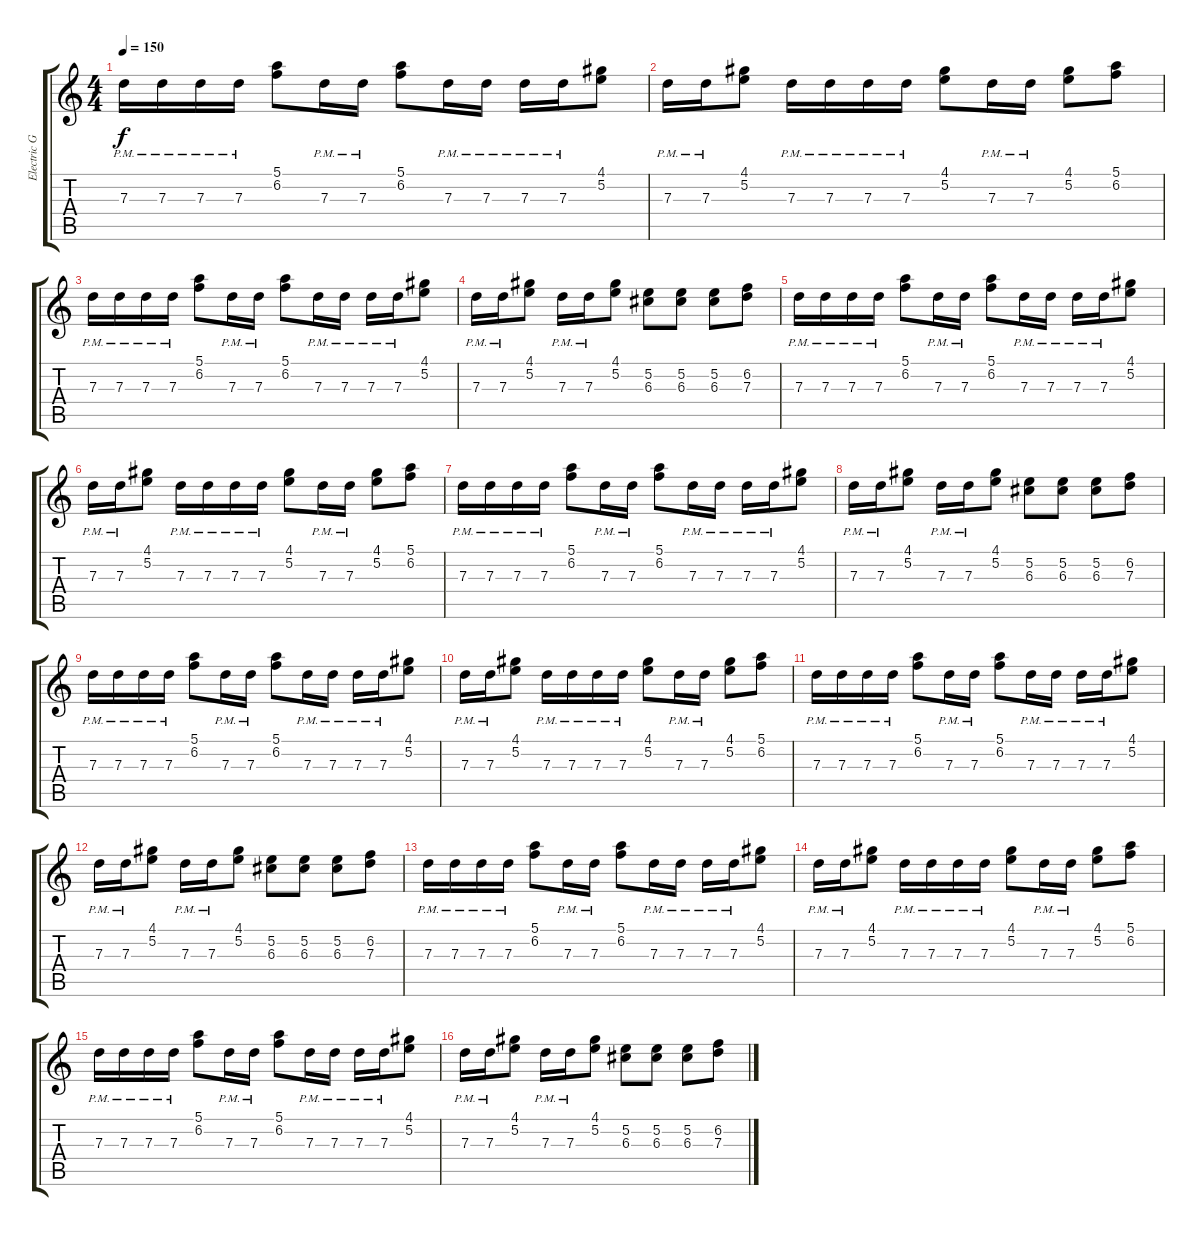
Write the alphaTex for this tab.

\track ("Electric Guitar" "Electric G") {instrument distortionguitar}
\staff {score tabs}
\tuning (E4 B3 G3 D3 A2 D2) {hide}
\ts (4 4)
\tempo 150
\clef g2
\ks c
7.3{pm}.16{dy f} 7.3{pm}.16 7.3{pm}.16 7.3{pm}.16 (5.1 6.2).8 7.3{pm}.16 7.3{pm}.16 (5.1 6.2).8 7.3{pm}.16 7.3{pm}.16 7.3{pm}.16 7.3{pm}.16 (4.1 5.2).8 |
7.3{pm}.16 7.3{pm}.16 (4.1 5.2).8 7.3{pm}.16 7.3{pm}.16 7.3{pm}.16 7.3{pm}.16 (4.1 5.2).8 7.3{pm}.16 7.3{pm}.16 (4.1 5.2).8 (5.1 6.2).8 |
7.3{pm}.16 7.3{pm}.16 7.3{pm}.16 7.3{pm}.16 (5.1 6.2).8 7.3{pm}.16 7.3{pm}.16 (5.1 6.2).8 7.3{pm}.16 7.3{pm}.16 7.3{pm}.16 7.3{pm}.16 (4.1 5.2).8 |
7.3{pm}.16 7.3{pm}.16 (4.1 5.2).8 7.3{pm}.16 7.3{pm}.16 (4.1 5.2).8 (5.2 6.3).8 (5.2 6.3).8 (5.2 6.3).8 (6.2 7.3).8 |
7.3{pm}.16 7.3{pm}.16 7.3{pm}.16 7.3{pm}.16 (5.1 6.2).8 7.3{pm}.16 7.3{pm}.16 (5.1 6.2).8 7.3{pm}.16 7.3{pm}.16 7.3{pm}.16 7.3{pm}.16 (4.1 5.2).8 |
7.3{pm}.16 7.3{pm}.16 (4.1 5.2).8 7.3{pm}.16 7.3{pm}.16 7.3{pm}.16 7.3{pm}.16 (4.1 5.2).8 7.3{pm}.16 7.3{pm}.16 (4.1 5.2).8 (5.1 6.2).8 |
7.3{pm}.16 7.3{pm}.16 7.3{pm}.16 7.3{pm}.16 (5.1 6.2).8 7.3{pm}.16 7.3{pm}.16 (5.1 6.2).8 7.3{pm}.16 7.3{pm}.16 7.3{pm}.16 7.3{pm}.16 (4.1 5.2).8 |
7.3{pm}.16 7.3{pm}.16 (4.1 5.2).8 7.3{pm}.16 7.3{pm}.16 (4.1 5.2).8 (5.2 6.3).8 (5.2 6.3).8 (5.2 6.3).8 (6.2 7.3).8 |
7.3{pm}.16 7.3{pm}.16 7.3{pm}.16 7.3{pm}.16 (5.1 6.2).8 7.3{pm}.16 7.3{pm}.16 (5.1 6.2).8 7.3{pm}.16 7.3{pm}.16 7.3{pm}.16 7.3{pm}.16 (4.1 5.2).8 |
7.3{pm}.16 7.3{pm}.16 (4.1 5.2).8 7.3{pm}.16 7.3{pm}.16 7.3{pm}.16 7.3{pm}.16 (4.1 5.2).8 7.3{pm}.16 7.3{pm}.16 (4.1 5.2).8 (5.1 6.2).8 |
7.3{pm}.16 7.3{pm}.16 7.3{pm}.16 7.3{pm}.16 (5.1 6.2).8 7.3{pm}.16 7.3{pm}.16 (5.1 6.2).8 7.3{pm}.16 7.3{pm}.16 7.3{pm}.16 7.3{pm}.16 (4.1 5.2).8 |
7.3{pm}.16 7.3{pm}.16 (4.1 5.2).8 7.3{pm}.16 7.3{pm}.16 (4.1 5.2).8 (5.2 6.3).8 (5.2 6.3).8 (5.2 6.3).8 (6.2 7.3).8 |
7.3{pm}.16 7.3{pm}.16 7.3{pm}.16 7.3{pm}.16 (5.1 6.2).8 7.3{pm}.16 7.3{pm}.16 (5.1 6.2).8 7.3{pm}.16 7.3{pm}.16 7.3{pm}.16 7.3{pm}.16 (4.1 5.2).8 |
7.3{pm}.16 7.3{pm}.16 (4.1 5.2).8 7.3{pm}.16 7.3{pm}.16 7.3{pm}.16 7.3{pm}.16 (4.1 5.2).8 7.3{pm}.16 7.3{pm}.16 (4.1 5.2).8 (5.1 6.2).8 |
7.3{pm}.16 7.3{pm}.16 7.3{pm}.16 7.3{pm}.16 (5.1 6.2).8 7.3{pm}.16 7.3{pm}.16 (5.1 6.2).8 7.3{pm}.16 7.3{pm}.16 7.3{pm}.16 7.3{pm}.16 (4.1 5.2).8 |
7.3{pm}.16 7.3{pm}.16 (4.1 5.2).8 7.3{pm}.16 7.3{pm}.16 (4.1 5.2).8 (5.2 6.3).8 (5.2 6.3).8 (5.2 6.3).8 (6.2 7.3).8
